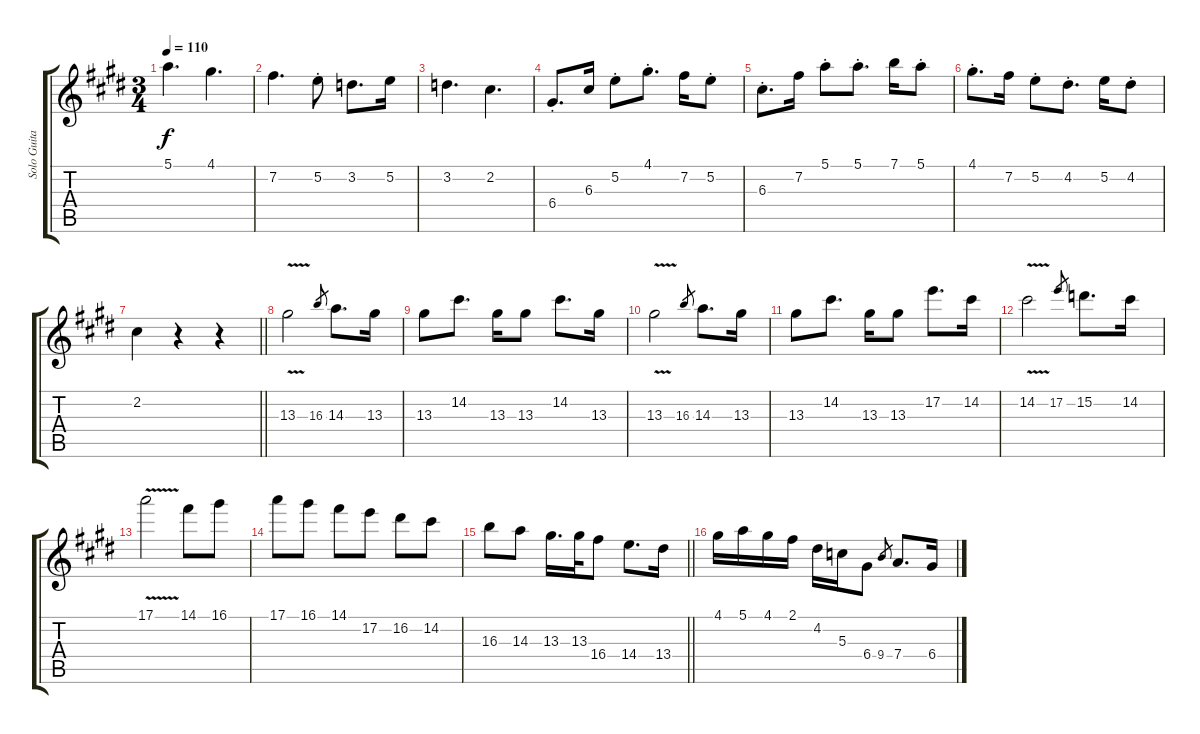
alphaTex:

\track ("Solo Guitar 1" "Solo Guita") {instrument overdrivenguitar}
\staff {score tabs}
\tuning (E4 B3 G3 D3 A2 E2) {hide}
\ts (3 4)
\tempo 110
\clef g2
\ks c#minor
5.1.4{d dy f} 4.1.4{d} |
7.2.4{d} 5.2{st}.8 3.2.8{d} 5.2.16 |
3.2.4{d} 2.2.4{d} |
6.4{st}.8{d} 6.3.16 5.2{st}.8 4.1{st}.8{d} 7.2.16 5.2{st}.8 |
6.3{st}.8{d} 7.2.16 5.1{st}.8 5.1{st}.8{d} 7.1.16 5.1{st}.8 |
4.1{st}.8{d} 7.2.16 5.2{st}.8 4.2{st}.8{d} 5.2.16 4.2{st}.8 |
\barLineRight lightlight
2.2.4 r.4 r.4 |
13.3{v}.2 16.3.8{gr} 14.3.8{d} 13.3.16 |
13.3.8 14.2.8{d} 13.3.16 13.3.8 14.2.8{d} 13.3.16 |
13.3{v}.2 16.3.8{gr} 14.3.8{d} 13.3.16 |
13.3.8 14.2.8{d} 13.3.16 13.3.8 17.2.8{d} 14.2.16 |
14.2{v}.2 17.2.8{gr} 15.2.8{d} 14.2.16 |
17.1{v}.2 14.1.8 16.1.8 |
17.1.8 16.1.8 14.1.8 17.2.8 16.2.8 14.2.8 |
\barLineRight lightlight
16.3.8 14.3.8 13.3.16{d} 13.3.32 16.4.8 14.4.8{d} 13.4.16 |
4.1.16 5.1.16 4.1.16 2.1.16 4.2.16 5.3.16 6.4.8 9.4.8{gr} 7.4.8{d} 6.4.16
